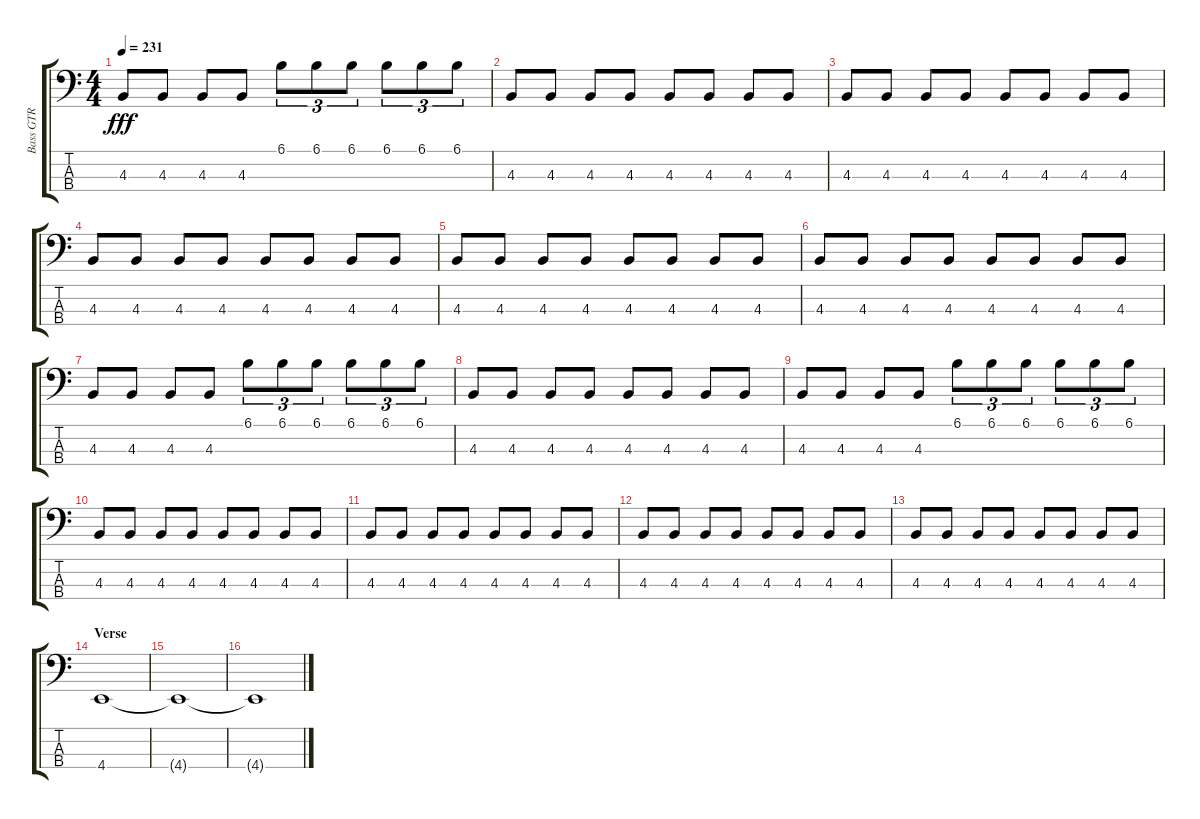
\track ("Bass GTR" "Bass GTR") {instrument electricbassfinger}
\staff {score tabs}
\tuning (F2 C2 G1 C1) {hide}
\ts (4 4)
\tempo 231
\clef f4
\ks aminor
4.3.8{dy fff} 4.3.8 4.3.8 4.3.8 6.1.8{tu (3 2)} 6.1.8{tu (3 2)} 6.1.8{tu (3 2)} 6.1.8{tu (3 2)} 6.1.8{tu (3 2)} 6.1.8{tu (3 2)} |
4.3.8 4.3.8 4.3.8 4.3.8 4.3.8 4.3.8 4.3.8 4.3.8 |
4.3.8 4.3.8 4.3.8 4.3.8 4.3.8 4.3.8 4.3.8 4.3.8 |
4.3.8 4.3.8 4.3.8 4.3.8 4.3.8 4.3.8 4.3.8 4.3.8 |
4.3.8 4.3.8 4.3.8 4.3.8 4.3.8 4.3.8 4.3.8 4.3.8 |
4.3.8 4.3.8 4.3.8 4.3.8 4.3.8 4.3.8 4.3.8 4.3.8 |
4.3.8 4.3.8 4.3.8 4.3.8 6.1.8{tu (3 2)} 6.1.8{tu (3 2)} 6.1.8{tu (3 2)} 6.1.8{tu (3 2)} 6.1.8{tu (3 2)} 6.1.8{tu (3 2)} |
4.3.8 4.3.8 4.3.8 4.3.8 4.3.8 4.3.8 4.3.8 4.3.8 |
4.3.8 4.3.8 4.3.8 4.3.8 6.1.8{tu (3 2)} 6.1.8{tu (3 2)} 6.1.8{tu (3 2)} 6.1.8{tu (3 2)} 6.1.8{tu (3 2)} 6.1.8{tu (3 2)} |
4.3.8 4.3.8 4.3.8 4.3.8 4.3.8 4.3.8 4.3.8 4.3.8 |
4.3.8 4.3.8 4.3.8 4.3.8 4.3.8 4.3.8 4.3.8 4.3.8 |
4.3.8 4.3.8 4.3.8 4.3.8 4.3.8 4.3.8 4.3.8 4.3.8 |
4.3.8 4.3.8 4.3.8 4.3.8 4.3.8 4.3.8 4.3.8 4.3.8 |
\section ("" "Verse")
4.4.1 |
4.4{t}.1 |
4.4{t}.1
